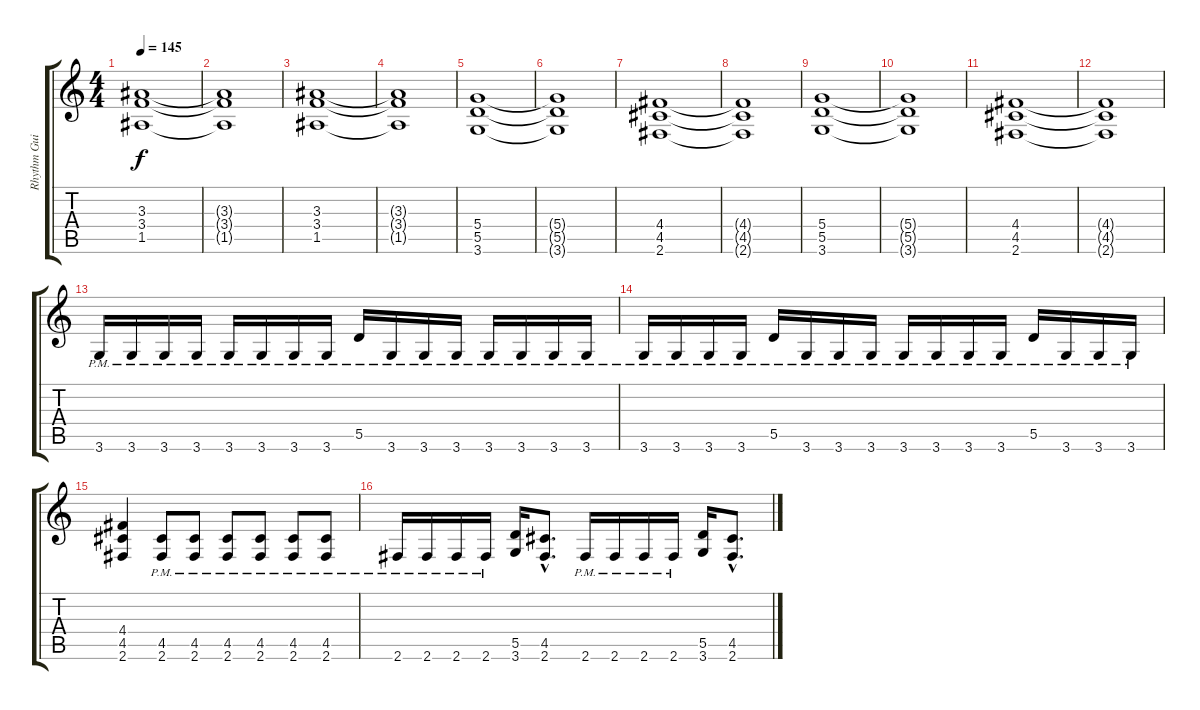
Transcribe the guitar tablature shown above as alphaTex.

\track ("Rhythm Guitar" "Rhythm Gui") {instrument distortionguitar}
\staff {score tabs}
\tuning (E4 B3 G3 D3 A2 E2) {hide}
\ts (4 4)
\tempo 145
\clef g2
\ks c
(3.3 3.4 1.5).1{dy f} |
(3.3{t} 3.4{t} 1.5{t}).1 |
(3.3 3.4 1.5).1 |
(3.3{t} 3.4{t} 1.5{t}).1 |
(5.4 5.5 3.6).1 |
(5.4{t} 5.5{t} 3.6{t}).1 |
(4.4 4.5 2.6).1 |
(4.4{t} 4.5{t} 2.6{t}).1 |
(5.4 5.5 3.6).1 |
(5.4{t} 5.5{t} 3.6{t}).1 |
(4.4 4.5 2.6).1 |
(4.4{t} 4.5{t} 2.6{t}).1 |
3.6{pm}.16 3.6{pm}.16 3.6{pm}.16 3.6{pm}.16 3.6{pm}.16 3.6{pm}.16 3.6{pm}.16 3.6{pm}.16 5.5{pm}.16 3.6{pm}.16 3.6{pm}.16 3.6{pm}.16 3.6{pm}.16 3.6{pm}.16 3.6{pm}.16 3.6{pm}.16 |
3.6{pm}.16 3.6{pm}.16 3.6{pm}.16 3.6{pm}.16 5.5{pm}.16 3.6{pm}.16 3.6{pm}.16 3.6{pm}.16 3.6{pm}.16 3.6{pm}.16 3.6{pm}.16 3.6{pm}.16 5.5{pm}.16 3.6{pm}.16 3.6{pm}.16 3.6{pm}.16 |
(4.4 4.5 2.6).4 (4.5{pm} 2.6{pm}).8 (4.5{pm} 2.6{pm}).8 (4.5{pm} 2.6{pm}).8 (4.5{pm} 2.6{pm}).8 (4.5{pm} 2.6{pm}).8 (4.5{pm} 2.6{pm}).8 |
2.6{pm}.16 2.6{pm}.16 2.6{pm}.16 2.6{pm}.16 (5.5 3.6).16 (4.5{hac} 2.6{hac}).8{d} 2.6{pm}.16 2.6{pm}.16 2.6{pm}.16 2.6{pm}.16 (5.5 3.6).16 (4.5{hac} 2.6{hac}).8{d}
